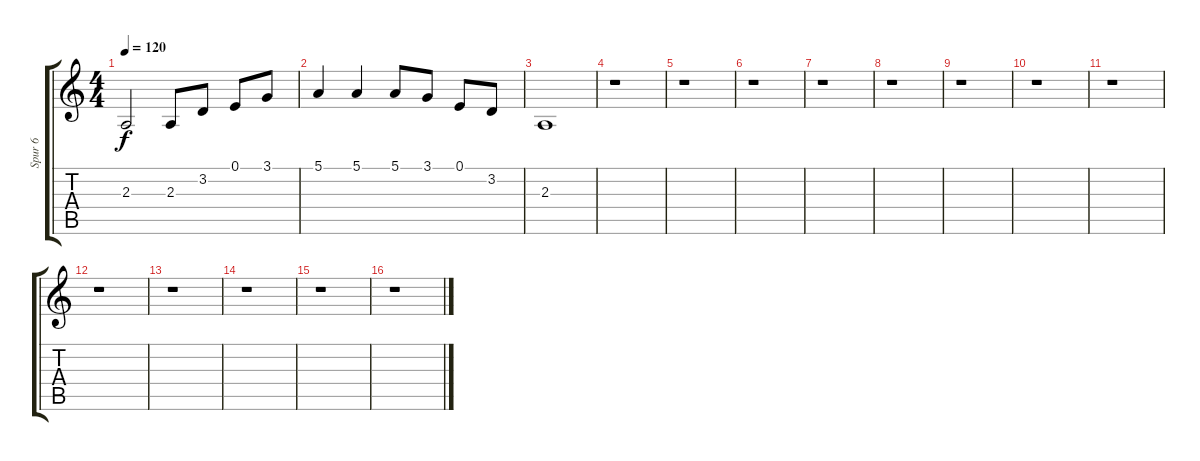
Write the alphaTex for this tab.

\track ("Spur 6" "Spur 6") {instrument pad1newage}
\staff {score tabs}
\tuning (E4 B3 G3 D3 A2 E2) {hide}
\ts (4 4)
\tempo 120
\clef g2
\ks c
2.3.2{dy f} 2.3.8 3.2.8 0.1.8 3.1.8 |
5.1.4 5.1.4 5.1.8 3.1.8 0.1.8 3.2.8 |
2.3.1 |
r.1 |
r.1 |
r.1 |
r.1 |
r.1 |
r.1 |
r.1 |
r.1 |
r.1 |
r.1 |
r.1 |
r.1 |
r.1
